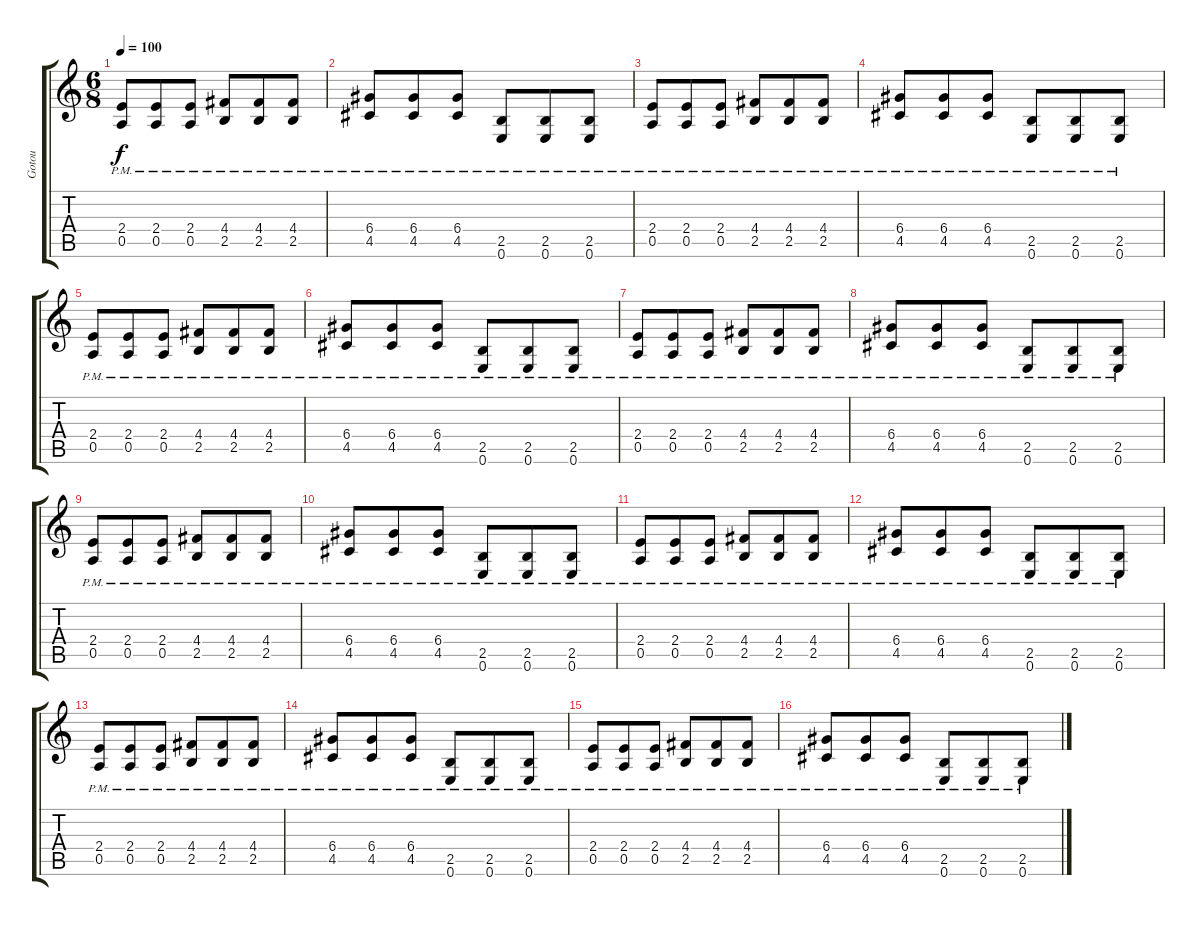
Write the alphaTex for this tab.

\track ("Gotou" "Gotou") {instrument distortionguitar}
\staff {score tabs}
\tuning (E4 B3 G3 D3 A2 E2) {hide}
\ts (6 8)
\tempo 100
\clef g2
\ks c
(2.4{pm} 0.5{pm}).8{dy f instrument electricguitarmuted} (2.4{pm} 0.5{pm}).8 (2.4{pm} 0.5{pm}).8 (4.4{pm} 2.5{pm}).8 (4.4{pm} 2.5{pm}).8 (4.4{pm} 2.5{pm}).8 |
(6.4{pm} 4.5{pm}).8 (6.4{pm} 4.5{pm}).8 (6.4{pm} 4.5{pm}).8 (2.5{pm} 0.6{pm}).8 (2.5{pm} 0.6{pm}).8 (2.5{pm} 0.6{pm}).8 |
(2.4{pm} 0.5{pm}).8 (2.4{pm} 0.5{pm}).8 (2.4{pm} 0.5{pm}).8 (4.4{pm} 2.5{pm}).8 (4.4{pm} 2.5{pm}).8 (4.4{pm} 2.5{pm}).8 |
(6.4{pm} 4.5{pm}).8 (6.4{pm} 4.5{pm}).8 (6.4{pm} 4.5{pm}).8 (2.5{pm} 0.6{pm}).8 (2.5{pm} 0.6{pm}).8 (2.5{pm} 0.6{pm}).8 |
(2.4{pm} 0.5{pm}).8 (2.4{pm} 0.5{pm}).8 (2.4{pm} 0.5{pm}).8 (4.4{pm} 2.5{pm}).8 (4.4{pm} 2.5{pm}).8 (4.4{pm} 2.5{pm}).8 |
(6.4{pm} 4.5{pm}).8 (6.4{pm} 4.5{pm}).8 (6.4{pm} 4.5{pm}).8 (2.5{pm} 0.6{pm}).8 (2.5{pm} 0.6{pm}).8 (2.5{pm} 0.6{pm}).8 |
(2.4{pm} 0.5{pm}).8 (2.4{pm} 0.5{pm}).8 (2.4{pm} 0.5{pm}).8 (4.4{pm} 2.5{pm}).8 (4.4{pm} 2.5{pm}).8 (4.4{pm} 2.5{pm}).8 |
(6.4{pm} 4.5{pm}).8 (6.4{pm} 4.5{pm}).8 (6.4{pm} 4.5{pm}).8 (2.5{pm} 0.6{pm}).8 (2.5{pm} 0.6{pm}).8 (2.5{pm} 0.6{pm}).8 |
(2.4{pm} 0.5{pm}).8 (2.4{pm} 0.5{pm}).8 (2.4{pm} 0.5{pm}).8 (4.4{pm} 2.5{pm}).8 (4.4{pm} 2.5{pm}).8 (4.4{pm} 2.5{pm}).8 |
(6.4{pm} 4.5{pm}).8 (6.4{pm} 4.5{pm}).8 (6.4{pm} 4.5{pm}).8 (2.5{pm} 0.6{pm}).8 (2.5{pm} 0.6{pm}).8 (2.5{pm} 0.6{pm}).8 |
(2.4{pm} 0.5{pm}).8 (2.4{pm} 0.5{pm}).8 (2.4{pm} 0.5{pm}).8 (4.4{pm} 2.5{pm}).8 (4.4{pm} 2.5{pm}).8 (4.4{pm} 2.5{pm}).8 |
(6.4{pm} 4.5{pm}).8 (6.4{pm} 4.5{pm}).8 (6.4{pm} 4.5{pm}).8 (2.5{pm} 0.6{pm}).8 (2.5{pm} 0.6{pm}).8 (2.5{pm} 0.6{pm}).8 |
(2.4{pm} 0.5{pm}).8 (2.4{pm} 0.5{pm}).8 (2.4{pm} 0.5{pm}).8 (4.4{pm} 2.5{pm}).8 (4.4{pm} 2.5{pm}).8 (4.4{pm} 2.5{pm}).8 |
(6.4{pm} 4.5{pm}).8 (6.4{pm} 4.5{pm}).8 (6.4{pm} 4.5{pm}).8 (2.5{pm} 0.6{pm}).8 (2.5{pm} 0.6{pm}).8 (2.5{pm} 0.6{pm}).8 |
(2.4{pm} 0.5{pm}).8 (2.4{pm} 0.5{pm}).8 (2.4{pm} 0.5{pm}).8 (4.4{pm} 2.5{pm}).8 (4.4{pm} 2.5{pm}).8 (4.4{pm} 2.5{pm}).8 |
(6.4{pm} 4.5{pm}).8 (6.4{pm} 4.5{pm}).8 (6.4{pm} 4.5{pm}).8 (2.5{pm} 0.6{pm}).8 (2.5{pm} 0.6{pm}).8 (2.5{pm} 0.6{pm}).8
